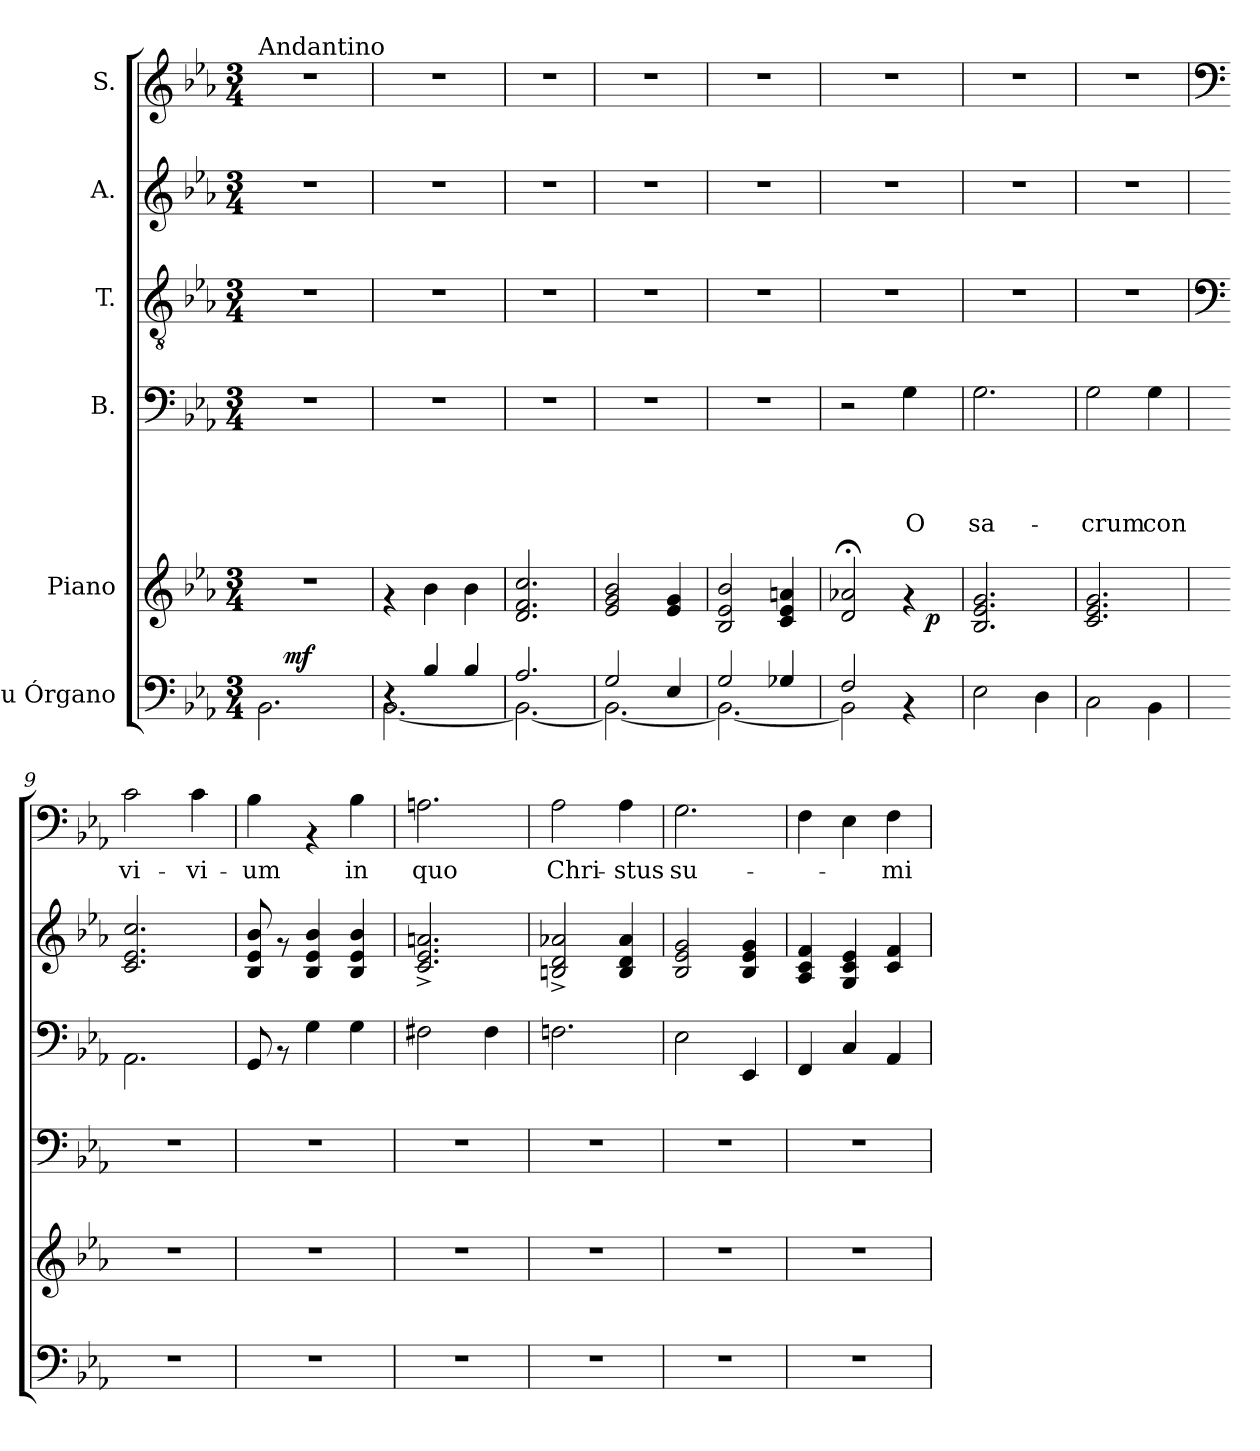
**kern	**dynam	**kern	**dynam	**kern	**text	**text	**text	**text	**kern	**kern	**kern	**text
*part6	*part6	*part5	*part5	*part4	*part4	*part4	*part4	*part4	*part3	*part2	*part1	*part1
*staff6	*staff6	*staff5	*staff5	*staff4	*staff4	*staff4	*staff4	*staff4	*staff3	*staff2	*staff1	*staff1
*I"u Órgano	*	*I"Piano	*	*I"B.	*	*	*	*	*I"T.	*I"A.	*I"S.	*
*clefF4	*	*clefG2	*	*clefF4	*	*	*	*	*clefGv2	*clefG2	*clefG2	*
*k[b-e-a-]	*	*k[b-e-a-]	*	*k[b-e-a-]	*	*	*	*	*k[b-e-a-]	*k[b-e-a-]	*k[b-e-a-]	*
*E-:	*	*E-:	*	*E-:	*	*	*	*	*E-:	*E-:	*E-:	*
*M3/4	*	*M3/4	*	*M3/4	*	*	*	*	*M3/4	*M3/4	*M3/4	*
*MM84	*	*MM84	*	*MM84	*	*	*	*	*MM84	*MM84	*MM84	*
=1	=1	=1	=1	=1	=1	=1	=1	=1	=1	=1	=1	=1
*^	*	*	*	*	*	*	*	*	*	*	*	*
!	!	!	!	!	!	!	!	!	!	!	!	!LO:TX:a:t=Andantino	!
2.BB-\	8ryy	.	2.r	.	2.r	.	.	.	.	2.r	2.r	2.r	.
!	!	!LO:DY:a	!	!	!	!	!	!	!	!	!	!	!
.	2ryy	mf	.	.	.	.	.	.	.	.	.	.	.
.	8ryy	.	.	.	.	.	.	.	.	.	.	.	.
=2	=2	=2	=2	=2	=2	=2	=2	=2	=2	=2	=2	=2	=2
4rC	[<2.BB-\	.	4rf	.	2.r	.	.	.	.	2.r	2.r	2.r	.
4B-/	.	.	4b-\	.	.	.	.	.	.	.	.	.	.
4B-/	.	.	4b-\	.	.	.	.	.	.	.	.	.	.
=3	=3	=3	=3	=3	=3	=3	=3	=3	=3	=3	=3	=3	=3
2.A-/	2.BB-\_	.	2.d/ 2.f/ 2.cc/	.	2.r	.	.	.	.	2.r	2.r	2.r	.
=4	=4	=4	=4	=4	=4	=4	=4	=4	=4	=4	=4	=4	=4
2G/	2.BB-\_	.	2e-/ 2g/ 2b-/	.	2.r	.	.	.	.	2.r	2.r	2.r	.
4E-/	.	.	4e-/ 4g/	.	.	.	.	.	.	.	.	.	.
=5	=5	=5	=5	=5	=5	=5	=5	=5	=5	=5	=5	=5	=5
2G/	2.BB-\_	.	2B-/ 2e-/ 2b-/	.	2.r	.	.	.	.	2.r	2.r	2.r	.
4G-X/	.	.	4c/ 4e-/ 4an/	.	.	.	.	.	.	.	.	.	.
=6	=6	=6	=6	=6	=6	=6	=6	=6	=6	=6	=6	=6	=6
*	*	*	*^	*	*	*	*	*	*	*	*	*	*
2F/	2BB-\]	.	2d/;< 2a-X/;<	2ryy	.	2r	.	.	.	.	2.r	2.r	2.r	.
!	!	!	!	!	!	!	!	!	!	!LO:LY:b	!	!	!	!
4rAA	4ryy	.	4rf	16.ryy	.	4G\	.	.	.	O	.	.	.	.
!	!	!	!	!	!LO:DY:b	!	!	!	!	!	!	!	!	!
.	.	.	.	8ryy	p	.	.	.	.	.	.	.	.	.
.	.	.	.	32ryy	.	.	.	.	.	.	.	.	.	.
=7	=7	=7	=7	=7	=7	=7	=7	=7	=7	=7	=7	=7	=7	=7
!	!	!	!	!	!	!	!	!	!	!LO:LY:b	!	!	!	!
*v	*v	*	*	*	*	*	*	*	*	*	*	*	*	*
*	*	*v	*v	*	*	*	*	*	*	*	*	*	*
2E-\	.	2.B-/ 2.e-/ 2.g/	.	2.G\	.	.	.	sa-	2.r	2.r	2.r	.
4D\	.	.	.	.	.	.	.	.	.	.	.	.
=8	=8	=8	=8	=8	=8	=8	=8	=8	=8	=8	=8	=8
!	!	!	!	!	!	!	!	!LO:LY:b	!	!	!	!
2C\	.	2.c/ 2.e-/ 2.g/	.	2G\	.	.	.	-crum	2.r	2.r	2.r	.
!	!	!	!	!	!	!	!	!LO:LY:b	!	!	!	!
4BB-\	.	.	.	4G\	.	.	.	con-	.	.	.	.
!!LO:LB:g=z
=9	=9	=9	=9	=9	=9	=9	=9	=9	=9	=9	=9	=9
*	*	*	*	*	*	*	*	*	*clefF4	*	*clefF4	*
!	!	!	!	!	!	!	!	!	!	!	!	!LO:LY:b
2.r	.	2.r	.	2.r	.	.	.	.	2.AA-\	2.c/ 2.e-/ 2.cc/	2c\	vi-
!	!	!	!	!	!	!	!	!	!	!	!	!LO:LY:b
.	.	.	.	.	.	.	.	.	.	.	4c\	-vi-
=10	=10	=10	=10	=10	=10	=10	=10	=10	=10	=10	=10	=10
!	!	!	!	!	!	!	!	!	!	!	!	!LO:LY:b
2.r	.	2.r	.	2.r	.	.	.	.	8GG/	8B-/ 8e-/ 8b-/	4B-\	-um
.	.	.	.	.	.	.	.	.	8rAA	8rf	.	.
.	.	.	.	.	.	.	.	.	4G\	4B-/ 4e-/ 4b-/	4rAA	.
!	!	!	!	!	!	!	!	!	!	!	!	!LO:LY:b
.	.	.	.	.	.	.	.	.	4G\	4B-/ 4e-/ 4b-/	4B-\	in
=11	=11	=11	=11	=11	=11	=11	=11	=11	=11	=11	=11	=11
!	!	!	!	!	!	!	!	!	!	!	!	!LO:LY:b
2.r	.	2.r	.	2.r	.	.	.	.	2F#X\	2.c/^< 2.e-/^< 2.an/^<	2.An\	quo
.	.	.	.	.	.	.	.	.	4F#\	.	.	.
=12	=12	=12	=12	=12	=12	=12	=12	=12	=12	=12	=12	=12
!	!	!	!	!	!	!	!	!	!	!	!	!LO:LY:b
2.r	.	2.r	.	2.r	.	.	.	.	2.Fn\	2Bn/^< 2d/^< 2a-X/^<	2A-\	Chri-
!	!	!	!	!	!	!	!	!	!	!	!	!LO:LY:b
.	.	.	.	.	.	.	.	.	.	4B/ 4d/ 4a-/	4A-\	-stus
=13	=13	=13	=13	=13	=13	=13	=13	=13	=13	=13	=13	=13
!	!	!	!	!	!	!	!	!	!	!	!	!LO:LY:b
2.r	.	2.r	.	2.r	.	.	.	.	2E-\	2B-/ 2e-/ 2g/	2.G\	su-
.	.	.	.	.	.	.	.	.	4EE-/	4B-/ 4e-/ 4g/	.	.
=14	=14	=14	=14	=14	=14	=14	=14	=14	=14	=14	=14	=14
2.r	.	2.r	.	2.r	.	.	.	.	4FF/	4A-/ 4c/ 4f/	4F\	.
.	.	.	.	.	.	.	.	.	4C/	4G/ 4c/ 4e-/	4E-\	.
!	!	!	!	!	!	!	!	!	!	!	!	!LO:LY:b
.	.	.	.	.	.	.	.	.	4AA-/	4c/ 4f/	4F\	-mi-
=	=	=	=	=	=	=	=	=	=	=	=	=
*-	*-	*-	*-	*-	*-	*-	*-	*-	*-	*-	*-	*-
